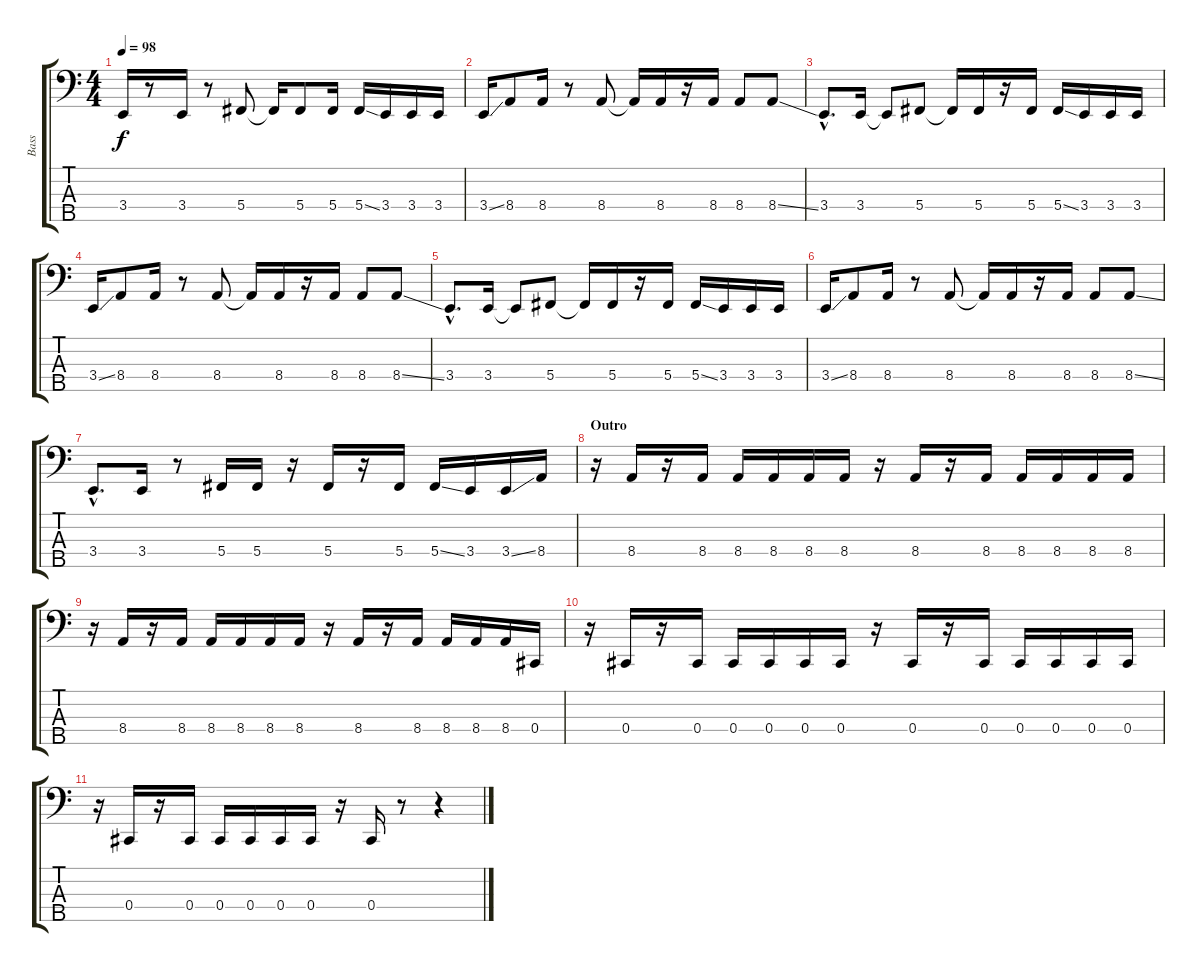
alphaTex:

\track ("Bass" "Bass") {instrument slapbass1}
\staff {score tabs}
\tuning (Gb2 Db2 Ab1 Db1 Bb0) {hide}
\ts (4 4)
\tempo 98
\clef f4
\ks c
3.4.16{dy f} r.8 3.4.16 r.8 5.4.8 5.4{t}.16 5.4.8 5.4.16 5.4{ss}.16 3.4.16 3.4.16 3.4.16 |
3.4{ss}.16 8.4.8 8.4.16 r.8 8.4.8 8.4{t}.16 8.4.16 r.16 8.4.16 8.4.8 8.4{ss}.8 |
3.4{hac}.8{d} 3.4.16 3.4{t}.8 5.4.8 5.4{t}.16 5.4.16 r.16 5.4.16 5.4{ss}.16 3.4.16 3.4.16 3.4.16 |
3.4{ss}.16 8.4.8 8.4.16 r.8 8.4.8 8.4{t}.16 8.4.16 r.16 8.4.16 8.4.8 8.4{ss}.8 |
3.4{hac}.8{d} 3.4.16 3.4{t}.8 5.4.8 5.4{t}.16 5.4.16 r.16 5.4.16 5.4{ss}.16 3.4.16 3.4.16 3.4.16 |
3.4{ss}.16 8.4.8 8.4.16 r.8 8.4.8 8.4{t}.16 8.4.16 r.16 8.4.16 8.4.8 8.4{ss}.8 |
3.4{hac}.8{d} 3.4.16 r.8 5.4.16 5.4.16 r.16 5.4.16 r.16 5.4.16 5.4{ss}.16 3.4.16 3.4{ss}.16 8.4.16 |
\section ("" "Outro")
r.16 8.4.16 r.16 8.4.16 8.4.16 8.4.16 8.4.16 8.4.16 r.16 8.4.16 r.16 8.4.16 8.4.16 8.4.16 8.4.16 8.4.16 |
r.16 8.4.16 r.16 8.4.16 8.4.16 8.4.16 8.4.16 8.4.16 r.16 8.4.16 r.16 8.4.16 8.4.16 8.4.16 8.4.16 0.4.16 |
r.16 0.4.16 r.16 0.4.16 0.4.16 0.4.16 0.4.16 0.4.16 r.16 0.4.16 r.16 0.4.16 0.4.16 0.4.16 0.4.16 0.4.16 |
r.16 0.4.16 r.16 0.4.16 0.4.16 0.4.16 0.4.16 0.4.16 r.16 0.4.16 r.8 r.4
